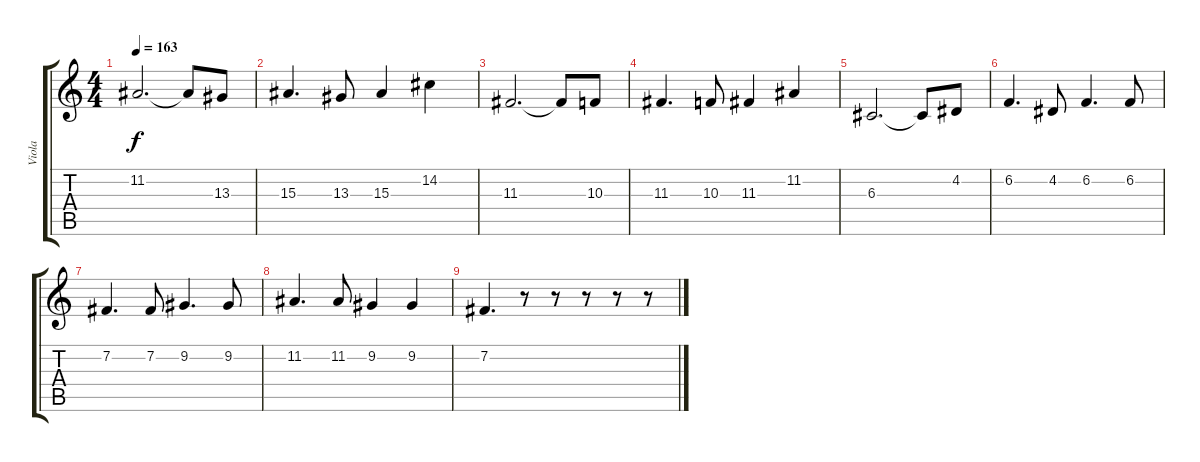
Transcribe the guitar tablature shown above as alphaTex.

\track ("Viola" "Viola") {instrument viola}
\staff {score tabs}
\tuning (E4 B3 G3 D3 A2 E2) {hide}
\ts (4 4)
\tempo 163
\clef g2
\ks c
11.2.2{d dy f} 11.2{t}.8 13.3.8 |
15.3.4{d} 13.3.8 15.3.4 14.2.4 |
11.3.2{d} 11.3{t}.8 10.3.8 |
11.3.4{d} 10.3.8 11.3.4 11.2.4 |
6.3.2{d} 6.3{t}.8 4.2.8 |
6.2.4{d} 4.2.8 6.2.4{d} 6.2.8 |
7.2.4{d} 7.2.8 9.2.4{d} 9.2.8 |
11.2.4{d} 11.2.8 9.2.4 9.2.4 |
7.2.4{d} r.8 r.8 r.8 r.8 r.8
